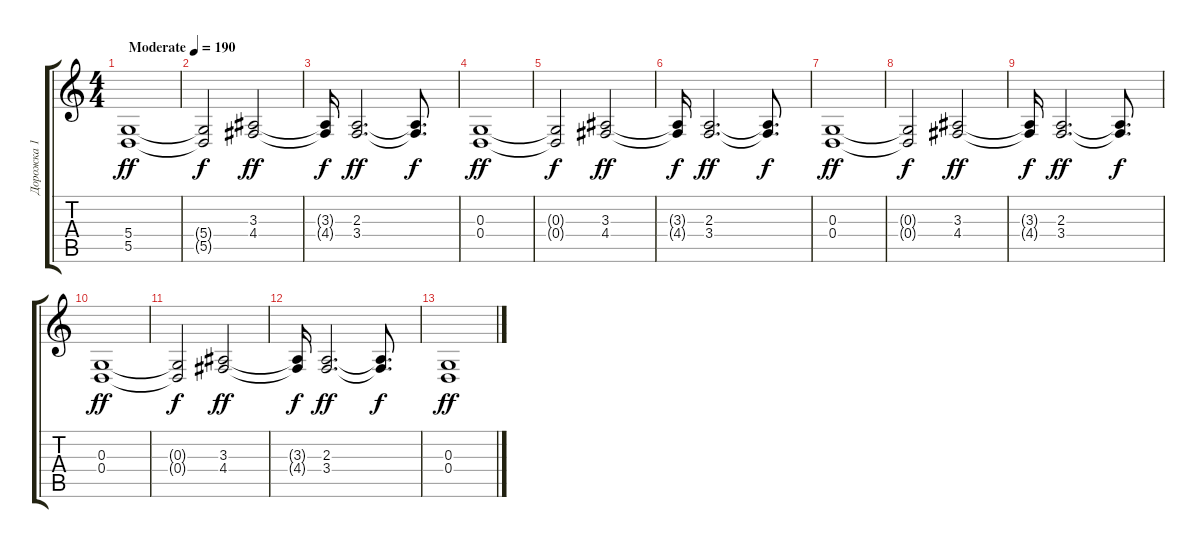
\track ("Дорожка 1" "Дорожка 1") {instrument stringensemble1}
\staff {score tabs}
\tuning (E4 B3 G3 D3 A2 E2) {hide}
\ts (4 4)
\tempo (190 "Moderate")
\clef g2
\ks c
(5.4 5.5).1{dy ff instrument stringensemble1} |
(5.4{t} 5.5{t}).2{dy f} (3.3 4.4).2{dy ff} |
(3.3{t} 4.4{t}).16{dy f} (2.3 3.4).2{d dy ff} (2.3{t} 3.4{t}).8{d dy f} |
(0.3 0.4).1{dy ff} |
(0.3{t} 0.4{t}).2{dy f} (3.3 4.4).2{dy ff} |
(3.3{t} 4.4{t}).16{dy f} (2.3 3.4).2{d dy ff} (2.3{t} 3.4{t}).8{d dy f} |
(0.3 0.4).1{dy ff} |
(0.3{t} 0.4{t}).2{dy f} (3.3 4.4).2{dy ff} |
(3.3{t} 4.4{t}).16{dy f} (2.3 3.4).2{d dy ff} (2.3{t} 3.4{t}).8{d dy f} |
(0.3 0.4).1{dy ff} |
(0.3{t} 0.4{t}).2{dy f} (3.3 4.4).2{dy ff} |
(3.3{t} 4.4{t}).16{dy f} (2.3 3.4).2{d dy ff} (2.3{t} 3.4{t}).8{d dy f} |
(0.3 0.4).1{dy ff}
